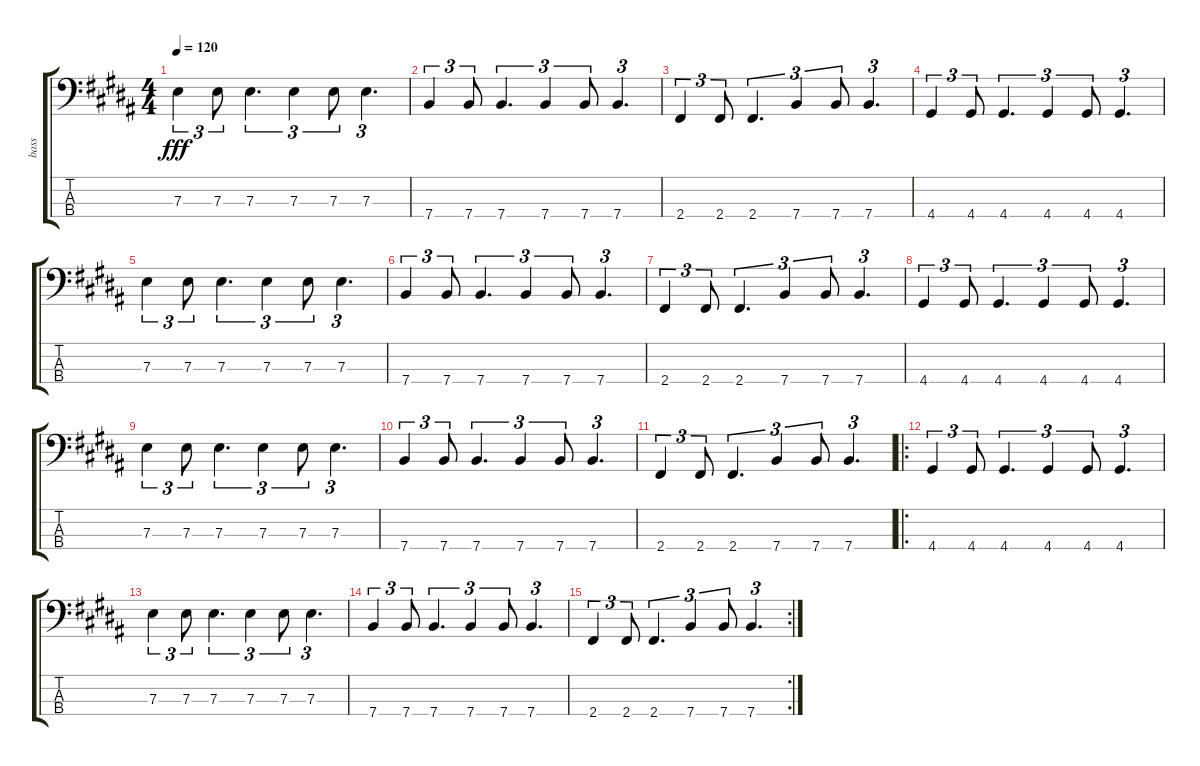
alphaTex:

\track ("bass" "bass") {instrument electricbassfinger}
\staff {score tabs}
\tuning (G2 D2 A1 E1) {hide}
\ts (4 4)
\tempo 120
\clef f4
\ks g#minor
7.3.4{tu (3 2) dy fff} 7.3.8{tu (3 2)} 7.3.4{d tu (3 2)} 7.3.4{tu (3 2)} 7.3.8{tu (3 2)} 7.3.4{d tu (3 2)} |
7.4.4{tu (3 2)} 7.4.8{tu (3 2)} 7.4.4{d tu (3 2)} 7.4.4{tu (3 2)} 7.4.8{tu (3 2)} 7.4.4{d tu (3 2)} |
2.4.4{tu (3 2)} 2.4.8{tu (3 2)} 2.4.4{d tu (3 2)} 7.4.4{tu (3 2)} 7.4.8{tu (3 2)} 7.4.4{d tu (3 2)} |
4.4.4{tu (3 2)} 4.4.8{tu (3 2)} 4.4.4{d tu (3 2)} 4.4.4{tu (3 2)} 4.4.8{tu (3 2)} 4.4.4{d tu (3 2)} |
7.3.4{tu (3 2)} 7.3.8{tu (3 2)} 7.3.4{d tu (3 2)} 7.3.4{tu (3 2)} 7.3.8{tu (3 2)} 7.3.4{d tu (3 2)} |
7.4.4{tu (3 2)} 7.4.8{tu (3 2)} 7.4.4{d tu (3 2)} 7.4.4{tu (3 2)} 7.4.8{tu (3 2)} 7.4.4{d tu (3 2)} |
2.4.4{tu (3 2)} 2.4.8{tu (3 2)} 2.4.4{d tu (3 2)} 7.4.4{tu (3 2)} 7.4.8{tu (3 2)} 7.4.4{d tu (3 2)} |
4.4.4{tu (3 2)} 4.4.8{tu (3 2)} 4.4.4{d tu (3 2)} 4.4.4{tu (3 2)} 4.4.8{tu (3 2)} 4.4.4{d tu (3 2)} |
7.3.4{tu (3 2)} 7.3.8{tu (3 2)} 7.3.4{d tu (3 2)} 7.3.4{tu (3 2)} 7.3.8{tu (3 2)} 7.3.4{d tu (3 2)} |
7.4.4{tu (3 2)} 7.4.8{tu (3 2)} 7.4.4{d tu (3 2)} 7.4.4{tu (3 2)} 7.4.8{tu (3 2)} 7.4.4{d tu (3 2)} |
2.4.4{tu (3 2)} 2.4.8{tu (3 2)} 2.4.4{d tu (3 2)} 7.4.4{tu (3 2)} 7.4.8{tu (3 2)} 7.4.4{d tu (3 2)} |
\ro
4.4.4{tu (3 2)} 4.4.8{tu (3 2)} 4.4.4{d tu (3 2)} 4.4.4{tu (3 2)} 4.4.8{tu (3 2)} 4.4.4{d tu (3 2)} |
7.3.4{tu (3 2)} 7.3.8{tu (3 2)} 7.3.4{d tu (3 2)} 7.3.4{tu (3 2)} 7.3.8{tu (3 2)} 7.3.4{d tu (3 2)} |
7.4.4{tu (3 2)} 7.4.8{tu (3 2)} 7.4.4{d tu (3 2)} 7.4.4{tu (3 2)} 7.4.8{tu (3 2)} 7.4.4{d tu (3 2)} |
\rc 2
2.4.4{tu (3 2)} 2.4.8{tu (3 2)} 2.4.4{d tu (3 2)} 7.4.4{tu (3 2)} 7.4.8{tu (3 2)} 7.4.4{d tu (3 2)}
